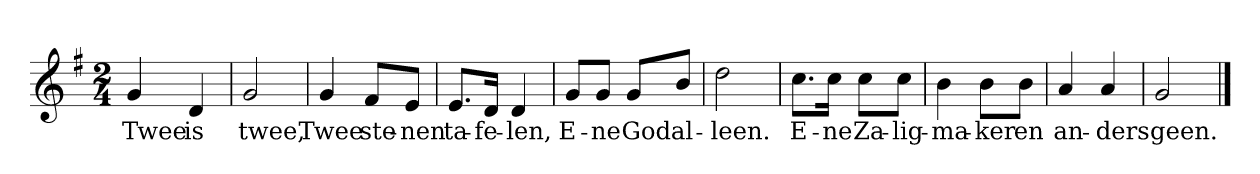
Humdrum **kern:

**kern	**text
*part1	*part1
*staff1	*staff1
*clefG2	*
*k[f#]	*
*G:	*
*M2/4	*
*MM120	*
=1	=1
4g	Twee
4d	is
=2	=2
2g	twee,
=3	=3
4g	Twee
8f#/L	ste-
8e/J	-nen
=4	=4
8.e/L	ta-
16d/Jk	-fe-
4d	-len,
=5	=5
8g/L	E-
8g/J	-ne
8g/L	God
8b/J	al-
=6	=6
2dd	-leen.
=7	=7
8.cc\L	E-
16cc\Jk	-ne
8cc\L	Za-
8cc\J	-lig-
=8	=8
4b	-ma-
8b\L	-ker
8b\J	en
=9	=9
4a	an-
4a	-ders
=10	=10
2g	geen.
==	==
*-	*-
